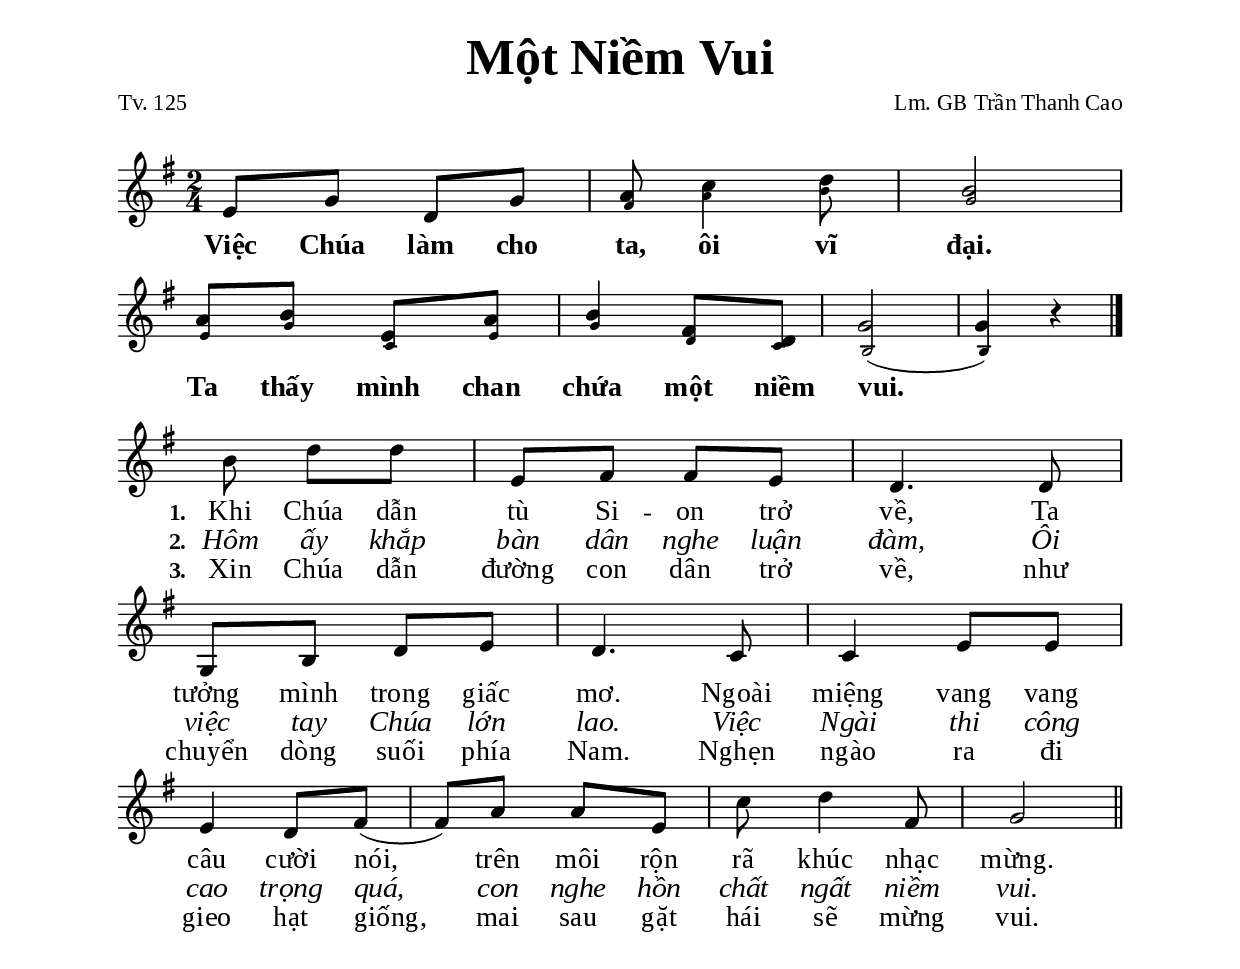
% Cài đặt chung
\version "2.22.1"
\include "english.ly"

\header {
  title = \markup { \fontsize #3 "Một Niềm Vui" }
  poet = "Tv. 125"
  composer = "Lm. GB Trần Thanh Cao"
  arranger = " "
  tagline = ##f
}

% Nhạc điệp khúc
nhacDiepKhucSop = \relative c' {
  e8 g d g |
  a c4 d8 |
  b2 |
  a8 b e, a |
  b4 fs8 d |
  g2 ( |
  g4) r \bar "|."
}

nhacDiepKhucBass = \relative c' {
  \skip 2
  fs8 a4 b8 |
  g2 |
  e8 g c, e |
  g4 d8 c |
  b2 ( |
  b4) r
}

% Nhạc phiên khúc
nhacPhienKhuc = \relative c' {
  \partial 4. b'8 d d |
  e, fs fs e |
  d4. d8 |
  g, b d e |
  d4. c8 |
  c4 e8 e |
  e4 d8 fs ( |
  fs) a a e |
  c' d4 fs,8 |
  g2 \bar "||"
}

% Lời điệp khúc
loiDiepKhuc = \lyricmode {
  Việc Chúa làm cho ta, ôi vĩ đại.
  Ta thấy mình chan chứa một niềm vui.
}

% Lời phiên khúc
loiPhienKhucMot = \lyricmode {
  \set stanza = #"1. "
  Khi Chúa dẫn tù Si -- on trở về,
  Ta tưởng mình trong giấc mơ.
  Ngoài miệng vang vang câu cười nói,
  trên môi rộn rã khúc nhạc mừng.
}

loiPhienKhucHai = \lyricmode {
  \override Lyrics.LyricText.font-shape = #'italic
  \set stanza = #"2. "
  Hôm ấy khắp bàn dân nghe luận đàm,
  Ôi việc tay Chúa lớn lao.
  Việc Ngài thi công cao trọng quá,
  con nghe hồn chất ngất niềm vui.
}

loiPhienKhucBa = \lyricmode {
  \set stanza = #"3. "
  Xin Chúa dẫn đường con dân trở về,
  như chuyển dòng suối phía Nam.
  Nghẹn ngào ra đi gieo hạt giống,
  mai sau gặt hái sẽ mừng vui.
}

% Dàn trang
\paper {
  #(set-paper-size "a4")
  top-margin = 10\mm
  bottom-margin = 10\mm
  left-margin = 20\mm
  right-margin = 20\mm
  indent = #0
  #(define fonts
    (make-pango-font-tree
      "Liberation Serif"
      "Liberation Serif"
      "Liberation Serif"
      (/ 20 20)))
  page-count = #1
  %system-system-spacing = #'((basic-distance . 13))
  score-system-spacing = #'((basic-distance . 14))
}

% Thiết lập tông và nhịp
TongNhip = { \key g \major \time 2/4 }

% Đổi kích thước nốt cho bè phụ
notBePhu =
#(define-music-function (font-size music) (number? ly:music?)
   (for-some-music
     (lambda (m)
       (if (music-is-of-type? m 'rhythmic-event)
           (begin
             (set! (ly:music-property m 'tweaks)
                   (cons `(font-size . ,font-size)
                         (ly:music-property m 'tweaks)))
             #t)
           #f))
     music)
   music)

\score {
  \new ChoirStaff <<
    \new Staff = diepKhuc \with {
        \consists "Merge_rests_engraver"
        %\magnifyStaff #(magstep +1)
        printPartCombineTexts = ##f
      }
      <<
      \new Voice \TongNhip \partCombine 
        \nhacDiepKhucSop
        \notBePhu -3 { \nhacDiepKhucBass }
      \new NullVoice = nhacThamChieu \nhacDiepKhucSop
      \new Lyrics \lyricsto nhacThamChieu \loiDiepKhuc
      >>
  >>
  \layout {
    \override Lyrics.LyricText.font-series = #'bold
    \override Lyrics.LyricText.font-size = #+2
    \override Lyrics.LyricSpace.minimum-distance = #4
    \override Score.BarNumber.break-visibility = ##(#f #f #f)
    \override Score.SpacingSpanner.uniform-stretching = ##t
  }
}

\score {
  \new ChoirStaff <<
    \new Staff = phienKhuc \with {
        %\magnifyStaff #(magstep +1)
      }
      <<
      \new Voice = beSop {
        \key g \major \time 2/4 \nhacPhienKhuc
      }
    >>
    \new Lyrics \lyricsto beSop \loiPhienKhucMot
    \new Lyrics \lyricsto beSop \loiPhienKhucHai
    \new Lyrics \lyricsto beSop \loiPhienKhucBa
  >>
  \layout {
    \override Staff.TimeSignature.transparent = ##t
    \override Lyrics.LyricText.font-size = #+2
    \override Lyrics.LyricSpace.minimum-distance = #3.0
    \override Score.BarNumber.break-visibility = ##(#f #f #f)
    \override Score.SpacingSpanner.uniform-stretching = ##t
  } 
}
